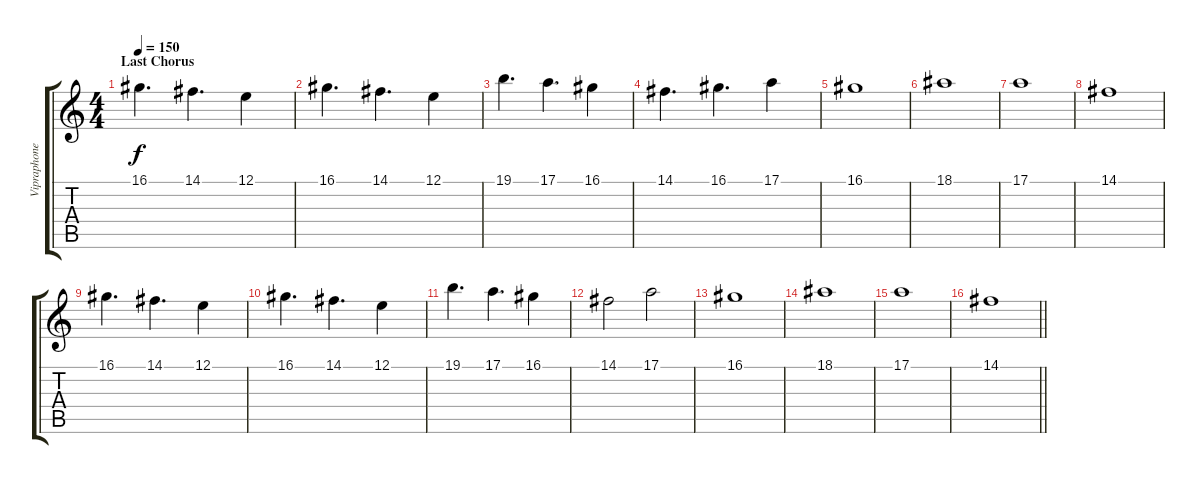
\track ("Vipraphone" "Vipraphone") {instrument vibraphone}
\staff {score tabs}
\tuning (E4 B3 G3 D3 A2 E2) {hide}
\ts (4 4)
\section ("" "Last Chorus")
\tempo 150
\clef g2
\ks c
16.1.4{d dy f} 14.1.4{d} 12.1.4 |
16.1.4{d} 14.1.4{d} 12.1.4 |
19.1.4{d} 17.1.4{d} 16.1.4 |
14.1.4{d} 16.1.4{d} 17.1.4 |
16.1.1 |
18.1.1 |
17.1.1 |
14.1.1 |
16.1.4{d} 14.1.4{d} 12.1.4 |
16.1.4{d} 14.1.4{d} 12.1.4 |
19.1.4{d} 17.1.4{d} 16.1.4 |
14.1.2 17.1.2 |
16.1.1 |
18.1.1 |
17.1.1 |
\barLineRight lightlight
14.1.1
